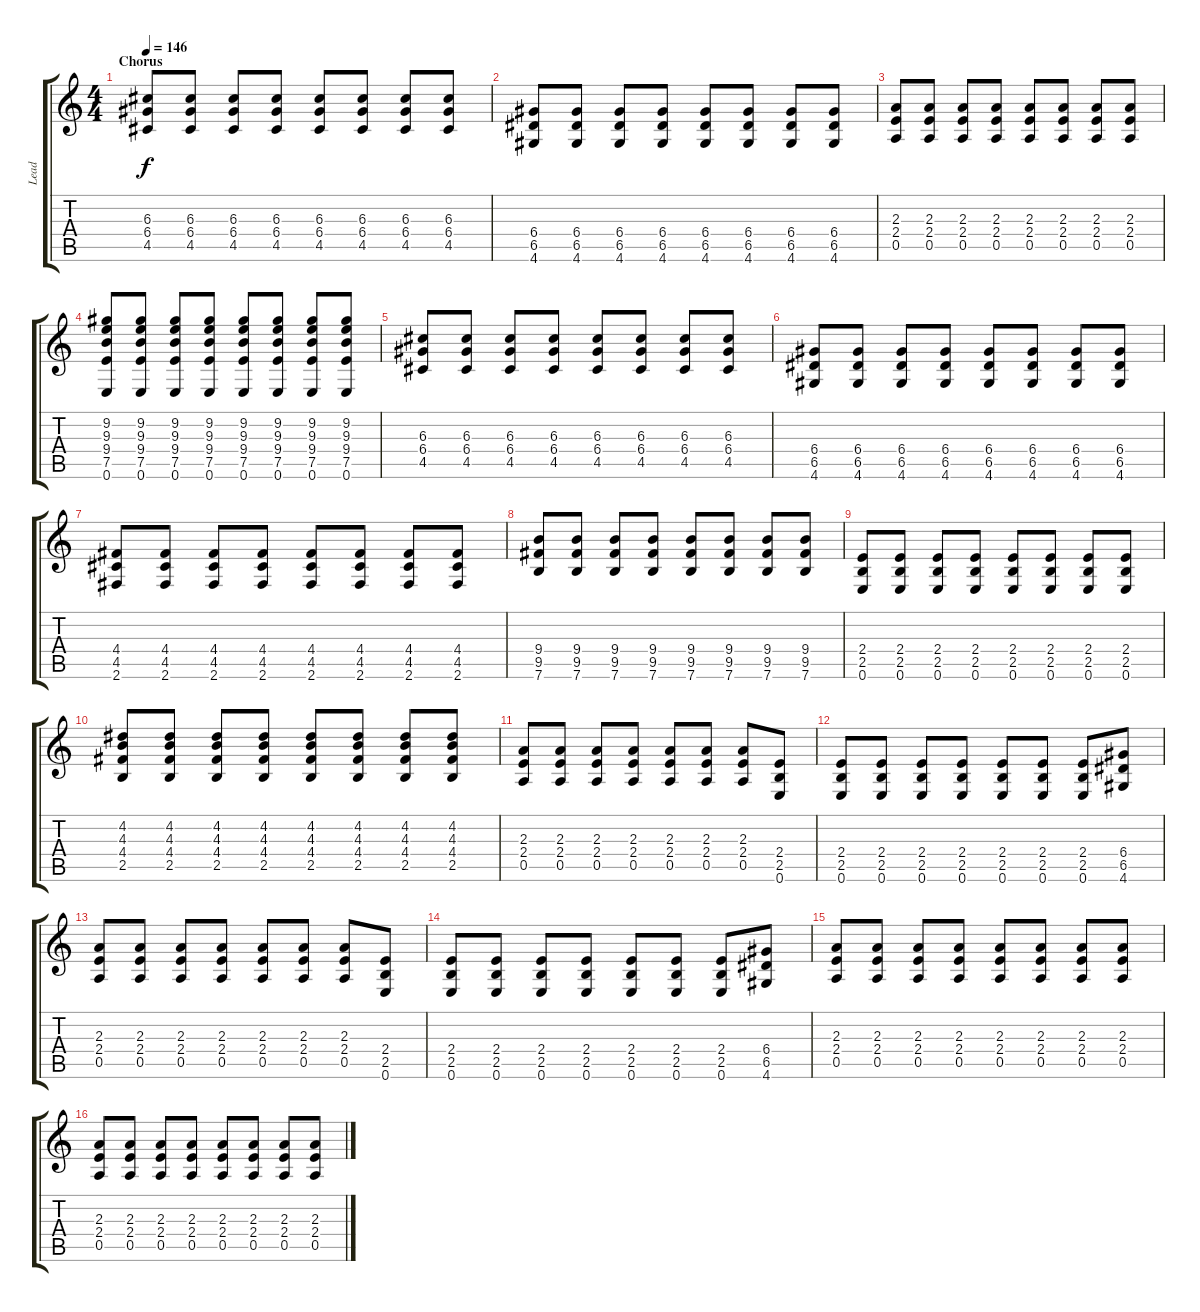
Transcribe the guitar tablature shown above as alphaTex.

\track ("Lead" "Lead") {instrument distortionguitar}
\staff {score tabs}
\tuning (E4 B3 G3 D3 A2 E2) {hide}
\ts (4 4)
\section ("" "Chorus")
\tempo 146
\clef g2
\ks c
(6.3 6.4 4.5).8{dy f} (6.3 6.4 4.5).8 (6.3 6.4 4.5).8 (6.3 6.4 4.5).8 (6.3 6.4 4.5).8 (6.3 6.4 4.5).8 (6.3 6.4 4.5).8 (6.3 6.4 4.5).8 |
(6.4 6.5 4.6).8 (6.4 6.5 4.6).8 (6.4 6.5 4.6).8 (6.4 6.5 4.6).8 (6.4 6.5 4.6).8 (6.4 6.5 4.6).8 (6.4 6.5 4.6).8 (6.4 6.5 4.6).8 |
(2.3 2.4 0.5).8 (2.3 2.4 0.5).8 (2.3 2.4 0.5).8 (2.3 2.4 0.5).8 (2.3 2.4 0.5).8 (2.3 2.4 0.5).8 (2.3 2.4 0.5).8 (2.3 2.4 0.5).8 |
(9.2 9.3 9.4 7.5 0.6).8 (9.2 9.3 9.4 7.5 0.6).8 (9.2 9.3 9.4 7.5 0.6).8 (9.2 9.3 9.4 7.5 0.6).8 (9.2 9.3 9.4 7.5 0.6).8 (9.2 9.3 9.4 7.5 0.6).8 (9.2 9.3 9.4 7.5 0.6).8 (9.2 9.3 9.4 7.5 0.6).8 |
(6.3 6.4 4.5).8 (6.3 6.4 4.5).8 (6.3 6.4 4.5).8 (6.3 6.4 4.5).8 (6.3 6.4 4.5).8 (6.3 6.4 4.5).8 (6.3 6.4 4.5).8 (6.3 6.4 4.5).8 |
(6.4 6.5 4.6).8 (6.4 6.5 4.6).8 (6.4 6.5 4.6).8 (6.4 6.5 4.6).8 (6.4 6.5 4.6).8 (6.4 6.5 4.6).8 (6.4 6.5 4.6).8 (6.4 6.5 4.6).8 |
(4.4 4.5 2.6).8 (4.4 4.5 2.6).8 (4.4 4.5 2.6).8 (4.4 4.5 2.6).8 (4.4 4.5 2.6).8 (4.4 4.5 2.6).8 (4.4 4.5 2.6).8 (4.4 4.5 2.6).8 |
(9.4 9.5 7.6).8 (9.4 9.5 7.6).8 (9.4 9.5 7.6).8 (9.4 9.5 7.6).8 (9.4 9.5 7.6).8 (9.4 9.5 7.6).8 (9.4 9.5 7.6).8 (9.4 9.5 7.6).8 |
(2.4 2.5 0.6).8 (2.4 2.5 0.6).8 (2.4 2.5 0.6).8 (2.4 2.5 0.6).8 (2.4 2.5 0.6).8 (2.4 2.5 0.6).8 (2.4 2.5 0.6).8 (2.4 2.5 0.6).8 |
(4.2 4.3 4.4 2.5).8 (4.2 4.3 4.4 2.5).8 (4.2 4.3 4.4 2.5).8 (4.2 4.3 4.4 2.5).8 (4.2 4.3 4.4 2.5).8 (4.2 4.3 4.4 2.5).8 (4.2 4.3 4.4 2.5).8 (4.2 4.3 4.4 2.5).8 |
(2.3 2.4 0.5).8 (2.3 2.4 0.5).8 (2.3 2.4 0.5).8 (2.3 2.4 0.5).8 (2.3 2.4 0.5).8 (2.3 2.4 0.5).8 (2.3 2.4 0.5).8 (2.4 2.5 0.6).8 |
(2.4 2.5 0.6).8 (2.4 2.5 0.6).8 (2.4 2.5 0.6).8 (2.4 2.5 0.6).8 (2.4 2.5 0.6).8 (2.4 2.5 0.6).8 (2.4 2.5 0.6).8 (6.4 6.5 4.6).8 |
(2.3 2.4 0.5).8 (2.3 2.4 0.5).8 (2.3 2.4 0.5).8 (2.3 2.4 0.5).8 (2.3 2.4 0.5).8 (2.3 2.4 0.5).8 (2.3 2.4 0.5).8 (2.4 2.5 0.6).8 |
(2.4 2.5 0.6).8 (2.4 2.5 0.6).8 (2.4 2.5 0.6).8 (2.4 2.5 0.6).8 (2.4 2.5 0.6).8 (2.4 2.5 0.6).8 (2.4 2.5 0.6).8 (6.4 6.5 4.6).8 |
(2.3 2.4 0.5).8 (2.3 2.4 0.5).8 (2.3 2.4 0.5).8 (2.3 2.4 0.5).8 (2.3 2.4 0.5).8 (2.3 2.4 0.5).8 (2.3 2.4 0.5).8 (2.3 2.4 0.5).8 |
(2.3 2.4 0.5).8 (2.3 2.4 0.5).8 (2.3 2.4 0.5).8 (2.3 2.4 0.5).8 (2.3 2.4 0.5).8 (2.3 2.4 0.5).8 (2.3 2.4 0.5).8 (2.3 2.4 0.5).8
